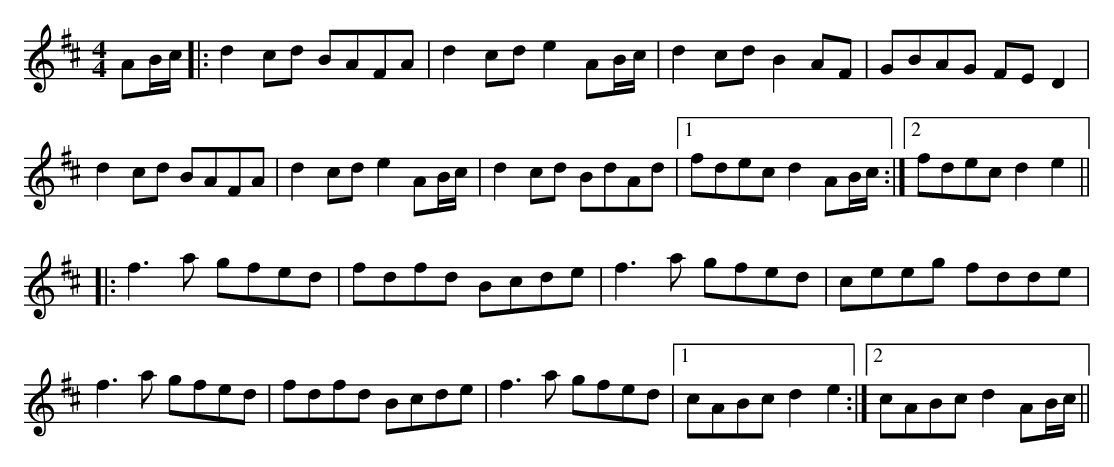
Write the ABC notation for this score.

X:1
M:4/4
K:D
AB/c/|:d2cd BAFA|d2cd e2AB/c/|d2cd B2AF|GBAG FED2|
d2cd BAFA|d2cd e2AB/c/|d2cd BdAd|1 fdec d2 AB/c/:|2 fdec d2e2||
|:f3a gfed|fdfd Bcde|f3a gfed|ceeg fdde|
f3a gfed|fdfd Bcde|f3a gfed|1 cABc d2e2:|2 cABc d2 AB/c/||
